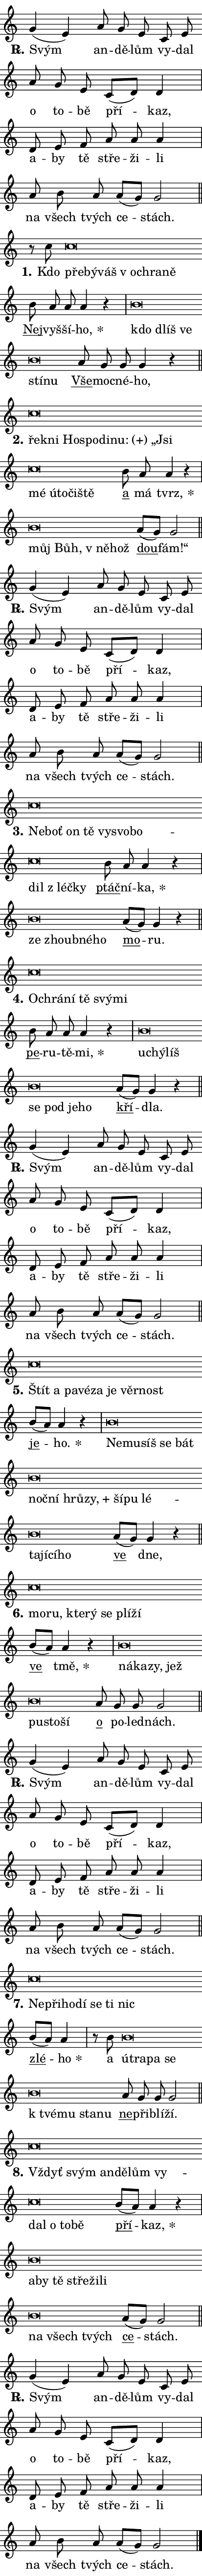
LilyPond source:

\version "2.22.1"
\header { tagline = "" }
\paper {
  indent = 0\cm
  top-margin = 0\cm
  right-margin = 0\cm
  bottom-margin = 0\cm
  left-margin = 0\cm
  paper-width = 7\cm
  page-breaking = #ly:one-page-breaking
  system-system-spacing.basic-distance = #11
  score-system-spacing.basic-distance = #11
  ragged-last = ##f
}


%% Author: Thomas Morley
%% https://lists.gnu.org/archive/html/lilypond-user/2020-05/msg00002.html
#(define (line-position grob)
"Returns position of @var[grob} in current system:
   @code{'start}, if at first time-step
   @code{'end}, if at last time-step
   @code{'middle} otherwise
"
  (let* ((col (ly:item-get-column grob))
         (ln (ly:grob-object col 'left-neighbor))
         (rn (ly:grob-object col 'right-neighbor))
         (col-to-check-left (if (ly:grob? ln) ln col))
         (col-to-check-right (if (ly:grob? rn) rn col))
         (break-dir-left
           (and
             (ly:grob-property col-to-check-left 'non-musical #f)
             (ly:item-break-dir col-to-check-left)))
         (break-dir-right
           (and
             (ly:grob-property col-to-check-right 'non-musical #f)
             (ly:item-break-dir col-to-check-right))))
        (cond ((eqv? 1 break-dir-left) 'start)
              ((eqv? -1 break-dir-right) 'end)
              (else 'middle))))

#(define (tranparent-at-line-position vctor)
  (lambda (grob)
  "Relying on @code{line-position} select the relevant enry from @var{vctor}.
Used to determine transparency,"
    (case (line-position grob)
      ((end) (not (vector-ref vctor 0)))
      ((middle) (not (vector-ref vctor 1)))
      ((start) (not (vector-ref vctor 2))))))

noteHeadBreakVisibility =
#(define-music-function (break-visibility)(vector?)
"Makes @code{NoteHead}s transparent relying on @var{break-visibility}"
#{
  \override NoteHead.transparent =
    #(tranparent-at-line-position break-visibility)
#})

#(define delete-ledgers-for-transparent-note-heads
  (lambda (grob)
    "Reads whether a @code{NoteHead} is transparent.
If so this @code{NoteHead} is removed from @code{'note-heads} from
@var{grob}, which is supposed to be @code{LedgerLineSpanner}.
As a result ledgers are not printed for this @code{NoteHead}"
    (let* ((nhds-array (ly:grob-object grob 'note-heads))
           (nhds-list
             (if (ly:grob-array? nhds-array)
                 (ly:grob-array->list nhds-array)
                 '()))
           ;; Relies on the transparent-property being done before
           ;; Staff.LedgerLineSpanner.after-line-breaking is executed.
           ;; This is fragile ...
           (to-keep
             (remove
               (lambda (nhd)
                 (ly:grob-property nhd 'transparent #f))
               nhds-list)))
      ;; TODO find a better method to iterate over grob-arrays, similiar
      ;; to filter/remove etc for lists
      ;; For now rebuilt from scratch
      (set! (ly:grob-object grob 'note-heads)  '())
      (for-each
        (lambda (nhd)
          (ly:pointer-group-interface::add-grob grob 'note-heads nhd))
        to-keep))))

hideNotes = {
  \noteHeadBreakVisibility #begin-of-line-visible
}
unHideNotes = {
  \noteHeadBreakVisibility #all-visible
}

% work-around for resetting accidentals
% https://lilypond.org/doc/v2.23/Documentation/notation/displaying-rhythms#unmetered-music
cadenzaMeasure = {
  \cadenzaOff
  \partial 1024 s1024
  \cadenzaOn
}

#(define-markup-command (accent layout props text) (markup?)
  "Underline accented syllable"
  (interpret-markup layout props
    #{\markup \override #'(offset . 4.3) \underline { #text }#}))

responsum = \markup \concat {
  "R" \hspace #-1.05 \path #0.1 #'((moveto 0 0.07) (lineto 0.9 0.8)) \hspace #0.05 "."
}

\layout {
    \context {
        \Staff
        \remove "Time_signature_engraver"
        \override LedgerLineSpanner.after-line-breaking = #delete-ledgers-for-transparent-note-heads
    }
    \context {
        \Voice {
            \override NoteHead.output-attributes = #'((class . "notehead"))
            \override Hairpin.height = #0.55
        }
    }
    \context {
        \Lyrics {
            \override StanzaNumber.output-attributes = #'((class . "stanzanumber"))
            \override LyricSpace.minimum-distance = #0.9
            \override LyricText.font-name = #"TeX Gyre Schola"
            \override LyricText.font-size = 1
            \override StanzaNumber.font-name = #"TeX Gyre Schola Bold"
            \override StanzaNumber.font-size = 1
        }
    }
}

% magnetic-lyrics.ily
%
%   written by
%     Jean Abou Samra <jean@abou-samra.fr>
%     Werner Lemberg <wl@gnu.org>
%
%   adapted by
%     Jiri Hon <jiri.hon@gmail.com>
%
% Version 2022-Apr-15

% https://www.mail-archive.com/lilypond-user@gnu.org/msg149350.html

#(define (Left_hyphen_pointer_engraver context)
   "Collect syllable-hyphen-syllable occurrences in lyrics and store
them in properties.  This engraver only looks to the left.  For
example, if the lyrics input is @code{foo -- bar}, it does the
following.

@itemize @bullet
@item
Set the @code{text} property of the @code{LyricHyphen} grob between
@q{foo} and @q{bar} to @code{foo}.

@item
Set the @code{left-hyphen} property of the @code{LyricText} grob with
text @q{foo} to the @code{LyricHyphen} grob between @q{foo} and
@q{bar}.
@end itemize

Use this auxiliary engraver in combination with the
@code{lyric-@/text::@/apply-@/magnetic-@/offset!} hook."
   (let ((hyphen #f)
         (text #f))
     (make-engraver
      (acknowledgers
       ((lyric-syllable-interface engraver grob source-engraver)
        (set! text grob)))
      (end-acknowledgers
       ((lyric-hyphen-interface engraver grob source-engraver)
        ;(when (not (grob::has-interface grob 'lyric-space-interface))
          (set! hyphen grob)));)
      ((stop-translation-timestep engraver)
       (when (and text hyphen)
         (ly:grob-set-object! text 'left-hyphen hyphen))
       (set! text #f)
       (set! hyphen #f)))))

#(define (lyric-text::apply-magnetic-offset! grob)
   "If the space between two syllables is less than the value in
property @code{LyricText@/.details@/.squash-threshold}, move the right
syllable to the left so that it gets concatenated with the left
syllable.

Use this function as a hook for
@code{LyricText@/.after-@/line-@/breaking} if the
@code{Left_@/hyphen_@/pointer_@/engraver} is active."
   (let ((hyphen (ly:grob-object grob 'left-hyphen #f)))
     (when hyphen
       (let ((left-text (ly:spanner-bound hyphen LEFT)))
         (when (grob::has-interface left-text 'lyric-syllable-interface)
           (let* ((common (ly:grob-common-refpoint grob left-text X))
                  (this-x-ext (ly:grob-extent grob common X))
                  (left-x-ext
                   (begin
                     ;; Trigger magnetism for left-text.
                     (ly:grob-property left-text 'after-line-breaking)
                     (ly:grob-extent left-text common X)))
                  ;; `delta` is the gap width between two syllables.
                  (delta (- (interval-start this-x-ext)
                            (interval-end left-x-ext)))
                  (details (ly:grob-property grob 'details))
                  (threshold (assoc-get 'squash-threshold details 0.2)))
             (when (< delta threshold)
               (let* (;; We have to manipulate the input text so that
                      ;; ligatures crossing syllable boundaries are not
                      ;; disabled.  For languages based on the Latin
                      ;; script this is essentially a beautification.
                      ;; However, for non-Western scripts it can be a
                      ;; necessity.
                      (lt (ly:grob-property left-text 'text))
                      (rt (ly:grob-property grob 'text))
                      (is-space (grob::has-interface hyphen 'lyric-space-interface))
                      (space (if is-space " " ""))
                      (space-markup (grob-interpret-markup grob " "))
                      (space-size (interval-length (ly:stencil-extent space-markup X)))
                      (extra-delta (if is-space space-size 0))
                      ;; Append new syllable.
                      (ltrt-space (if (and (string? lt) (string? rt))
                                (string-append lt space rt)
                                (make-concat-markup (list lt space rt))))
                      ;; Right-align `ltrt` to the right side.
                      (ltrt-space-markup (grob-interpret-markup
                               grob
                               (make-translate-markup
                                (cons (interval-length this-x-ext) 0)
                                (make-right-align-markup ltrt-space)))))
                 (begin
                   ;; Don't print `left-text`.
                   (ly:grob-set-property! left-text 'stencil #f)
                   ;; Set text and stencil (which holds all collected
                   ;; syllables so far) and shift it to the left.
                   (ly:grob-set-property! grob 'text ltrt-space)
                   (ly:grob-set-property! grob 'stencil ltrt-space-markup)
                   (ly:grob-translate-axis! grob (- (- delta extra-delta)) X))))))))))


#(define (lyric-hyphen::displace-bounds-first grob)
   ;; Make very sure this callback isn't triggered too early.
   (let ((left (ly:spanner-bound grob LEFT))
         (right (ly:spanner-bound grob RIGHT)))
     (ly:grob-property left 'after-line-breaking)
     (ly:grob-property right 'after-line-breaking)
     (ly:lyric-hyphen::print grob)))

squashThreshold = #0.4

\layout {
  \context {
    \Lyrics
    \consists #Left_hyphen_pointer_engraver
    \override LyricText.after-line-breaking =
      #lyric-text::apply-magnetic-offset!
    \override LyricHyphen.stencil = #lyric-hyphen::displace-bounds-first
    \override LyricText.details.squash-threshold = \squashThreshold
    \override LyricHyphen.minimum-distance = 0
    \override LyricHyphen.minimum-length = \squashThreshold
  }
}

squash = \override LyricText.details.squash-threshold = 9999
unSquash = \override LyricText.details.squash-threshold = \squashThreshold

left = \override LyricText.self-alignment-X = #LEFT
unLeft = \revert LyricText.self-alignment-X

starOffset = #(lambda (grob) 
                (let ((x_offset (ly:self-alignment-interface::aligned-on-x-parent grob)))
                  (if (= x_offset 0) 0 (+ x_offset 1.2))))

star = #(define-music-function (syllable)(string?)
"Append star separator at the end of a syllable"
#{
  \once \override LyricText.X-offset = #starOffset
  \lyricmode { \markup {
    #syllable
    \override #'((font-name . "TeX Gyre Schola Bold")) \hspace #0.2 \lower #0.65 \larger "*"
  } }
#})

starAccent = #(define-music-function (syllable)(string?)
"Append star separator at the end of a syllable and make accent"
#{
  \once \override LyricText.X-offset = #starOffset
  \lyricmode { \markup {
    \accent #syllable
    \override #'((font-name . "TeX Gyre Schola Bold")) \hspace #0.2 \lower #0.65 \larger "*"
  } }
#})

breath = #(define-music-function (syllable)(string?)
"Append breathing indicator at the end of a syllable"
#{
  \lyricmode { \markup { #syllable "+" } }
#})

optionalBreath = #(define-music-function (syllable)(string?)
"Append optional breathing indicator at the end of a syllable"
#{
  \lyricmode { \markup { #syllable "(+)" } }
#})


\score {
    <<
        \new Voice = "melody" { \cadenzaOn \key c \major \relative { g'4( e) a8 g e c e \bar "" a g e c[( d)] d4 \cadenzaMeasure \bar "|" d8 e f \bar "" a a a4 \cadenzaMeasure \bar "|" a8 b a a[( g)] g2 \cadenzaMeasure \bar "||" \break }
\relative { r8 c''8 c\breve*1/16 \hideNotes \breve*1/16 \bar "" \breve*1/16 \bar "" \breve*1/16 \bar "" \breve*1/16 \breve*1/16 \bar "" \unHideNotes \bar "" b8 a a a4 r \cadenzaMeasure \bar "|" b\breve*1/16 \hideNotes \breve*1/16 \bar "" \breve*1/16 \bar "" \breve*1/16 \breve*1/16 \bar "" \unHideNotes \bar "" a8 g g g4 r \cadenzaMeasure \bar "||" \break }
\relative { c''\breve*1/16 \hideNotes \breve*1/16 \bar "" \breve*1/16 \bar "" \breve*1/16 \bar "" \breve*1/16 \bar "" \breve*1/16 \bar "" \breve*1/16 \bar "" \breve*1/16 \bar "" \breve*1/16 \bar "" \breve*1/16 \bar "" \breve*1/16 \breve*1/16 \bar "" \unHideNotes \bar "" b8 a a4 r \cadenzaMeasure \bar "|" b\breve*1/16 \hideNotes \breve*1/16 \bar "" \breve*1/16 \breve*1/16 \bar "" \unHideNotes \bar "" a8[( g)] g2 \cadenzaMeasure \bar "||" \break }
\relative { g'4( e) a8 g e c e \bar "" a g e c[( d)] d4 \cadenzaMeasure \bar "|" d8 e f \bar "" a a a4 \cadenzaMeasure \bar "|" a8 b a a[( g)] g2 \cadenzaMeasure \bar "||" \break }
\relative { c''\breve*1/16 \hideNotes \breve*1/16 \bar "" \breve*1/16 \bar "" \breve*1/16 \bar "" \breve*1/16 \bar "" \breve*1/16 \bar "" \breve*1/16 \bar "" \breve*1/16 \bar "" \breve*1/16 \breve*1/16 \bar "" \unHideNotes \bar "" b8 a a4 r \cadenzaMeasure \bar "|" b\breve*1/16 \hideNotes \breve*1/16 \bar "" \breve*1/16 \breve*1/16 \bar "" \unHideNotes \bar "" a8[( g)] g4 r \cadenzaMeasure \bar "||" \break }
\relative { c''\breve*1/16 \hideNotes \breve*1/16 \bar "" \breve*1/16 \bar "" \breve*1/16 \bar "" \breve*1/16 \breve*1/16 \bar "" \unHideNotes \bar "" b8 a a a4 r \cadenzaMeasure \bar "|" b\breve*1/16 \hideNotes \breve*1/16 \bar "" \breve*1/16 \bar "" \breve*1/16 \bar "" \breve*1/16 \bar "" \breve*1/16 \breve*1/16 \bar "" \unHideNotes \bar "" a8[( g)] g4 r \cadenzaMeasure \bar "||" \break }
\relative { g'4( e) a8 g e c e \bar "" a g e c[( d)] d4 \cadenzaMeasure \bar "|" d8 e f \bar "" a a a4 \cadenzaMeasure \bar "|" a8 b a a[( g)] g2 \cadenzaMeasure \bar "||" \break }
\relative { c''\breve*1/16 \hideNotes \breve*1/16 \bar "" \breve*1/16 \bar "" \breve*1/16 \bar "" \breve*1/16 \bar "" \breve*1/16 \bar "" \breve*1/16 \breve*1/16 \bar "" \unHideNotes \bar "" b8[( a)] a4 r \cadenzaMeasure \bar "|" b\breve*1/16 \hideNotes \breve*1/16 \bar "" \breve*1/16 \bar "" \breve*1/16 \bar "" \breve*1/16 \bar "" \breve*1/16 \bar "" \breve*1/16 \bar "" \breve*1/16 \bar "" \breve*1/16 \bar "" \breve*1/16 \bar "" \breve*1/16 \bar "" \breve*1/16 \bar "" \breve*1/16 \bar "" \breve*1/16 \bar "" \breve*1/16 \breve*1/16 \bar "" \unHideNotes \bar "" a8[( g)] g4 r \cadenzaMeasure \bar "||" \break }
\relative { c''\breve*1/16 \hideNotes \breve*1/16 \bar "" \breve*1/16 \bar "" \breve*1/16 \bar "" \breve*1/16 \bar "" \breve*1/16 \breve*1/16 \bar "" \unHideNotes \bar "" b8[( a)] a4 r \cadenzaMeasure \bar "|" b\breve*1/16 \hideNotes \breve*1/16 \bar "" \breve*1/16 \bar "" \breve*1/16 \bar "" \breve*1/16 \bar "" \breve*1/16 \breve*1/16 \bar "" \unHideNotes \bar "" a8 g g g2 \cadenzaMeasure \bar "||" \break }
\relative { g'4( e) a8 g e c e \bar "" a g e c[( d)] d4 \cadenzaMeasure \bar "|" d8 e f \bar "" a a a4 \cadenzaMeasure \bar "|" a8 b a a[( g)] g2 \cadenzaMeasure \bar "||" \break }
\relative { c''\breve*1/16 \hideNotes \breve*1/16 \bar "" \breve*1/16 \bar "" \breve*1/16 \bar "" \breve*1/16 \bar "" \breve*1/16 \breve*1/16 \bar "" \unHideNotes \bar "" b8[( a)] a4 \cadenzaMeasure \bar "|" r8 b8 b\breve*1/16 \hideNotes \breve*1/16 \bar "" \breve*1/16 \bar "" \breve*1/16 \bar "" \breve*1/16 \bar "" \breve*1/16 \bar "" \breve*1/16 \breve*1/16 \bar "" \unHideNotes \bar "" a8 g g g2 \cadenzaMeasure \bar "||" \break }
\relative { c''\breve*1/16 \hideNotes \breve*1/16 \bar "" \breve*1/16 \bar "" \breve*1/16 \bar "" \breve*1/16 \bar "" \breve*1/16 \bar "" \breve*1/16 \bar "" \breve*1/16 \bar "" \breve*1/16 \breve*1/16 \bar "" \unHideNotes \bar "" b8[( a)] a4 r \cadenzaMeasure \bar "|" b\breve*1/16 \hideNotes \breve*1/16 \bar "" \breve*1/16 \bar "" \breve*1/16 \bar "" \breve*1/16 \bar "" \breve*1/16 \bar "" \breve*1/16 \bar "" \breve*1/16 \breve*1/16 \bar "" \unHideNotes \bar "" a8[( g)] g2 \cadenzaMeasure \bar "||" \break }
\relative { g'4( e) a8 g e c e \bar "" a g e c[( d)] d4 \cadenzaMeasure \bar "|" d8 e f \bar "" a a a4 \cadenzaMeasure \bar "|" a8 b a a[( g)] g2 \cadenzaMeasure \bar "||" \break } \bar "|." }
        \new Lyrics \lyricsto "melody" { \lyricmode { \set stanza = \responsum
Svým an -- dě -- lům vy -- dal o to -- bě pří -- kaz, a -- by tě stře -- ži -- li na všech tvých ce -- stách.
\set stanza = "1."
Kdo \left pře -- \squash bý -- váš "v o" -- chra -- ně \unLeft \unSquash \markup \accent Nej -- vyš -- ší -- \star ho, \left kdo \squash dlíš ve stí -- nu \unLeft \unSquash \markup \accent Vše -- moc -- né -- ho,
\set stanza = "2."
\left řek -- \squash ni Ho -- spo -- di -- \optionalBreath nu: „Jsi mé ú -- to -- či -- ště \unLeft \unSquash \markup \accent a má \star tvrz, \left můj \squash Bůh, "v ně" -- hož \unLeft \unSquash \markup \accent dou -- fám!“
\set stanza = \responsum
Svým an -- dě -- lům vy -- dal o to -- bě pří -- kaz, a -- by tě stře -- ži -- li na všech tvých ce -- stách.
\set stanza = "3."
\left Ne -- \squash boť on tě vy -- svo -- bo -- dil "z léč" -- ky \unLeft \unSquash \markup \accent ptáč -- ní -- \star ka, \left ze \squash zhoub -- né -- ho \unLeft \unSquash \markup \accent mo -- ru.
\set stanza = "4."
\left O -- \squash chrá -- ní tě svý -- mi \unLeft \unSquash \markup \accent pe -- ru -- tě -- \star mi, \left u -- \squash chý -- líš se pod je -- ho \unLeft \unSquash \markup \accent kří -- dla.
\set stanza = \responsum
Svým an -- dě -- lům vy -- dal o to -- bě pří -- kaz, a -- by tě stře -- ži -- li na všech tvých ce -- stách.
\set stanza = "5."
\left Štít \squash a pa -- vé -- za je věr -- nost \unLeft \unSquash \markup \accent je -- \star ho. \left Ne -- \squash mu -- síš se bát noč -- ní hrů -- \breath "zy," ší -- pu lé -- ta -- jí -- cí -- ho \unLeft \unSquash \markup \accent ve dne,
\set stanza = "6."
\left mo -- \squash ru, kte -- rý se plí -- ží \unLeft \unSquash \markup \accent ve \star tmě, \left ná -- \squash ka -- zy, jež pu -- sto -- ší \unLeft \unSquash \markup \accent o po -- led -- nách.
\set stanza = \responsum
Svým an -- dě -- lům vy -- dal o to -- bě pří -- kaz, a -- by tě stře -- ži -- li na všech tvých ce -- stách.
\set stanza = "7."
\left Ne -- \squash při -- ho -- dí se ti nic \unLeft \unSquash \markup \accent zlé -- \star ho a \left ú -- \squash tra -- pa se "k tvé" -- mu sta -- nu \unLeft \unSquash \markup \accent ne -- při -- blí -- ží.
\set stanza = "8."
\left Vždyť \squash svým an -- dě -- lům vy -- dal o to -- bě \unLeft \unSquash \markup \accent pří -- \star kaz, \left a -- \squash by tě stře -- ži -- li na všech tvých \unLeft \unSquash \markup \accent ce -- stách.
\set stanza = \responsum
Svým an -- dě -- lům vy -- dal o to -- bě pří -- kaz, a -- by tě stře -- ži -- li na všech tvých ce -- stách. } }
    >>
    \layout {}
}
